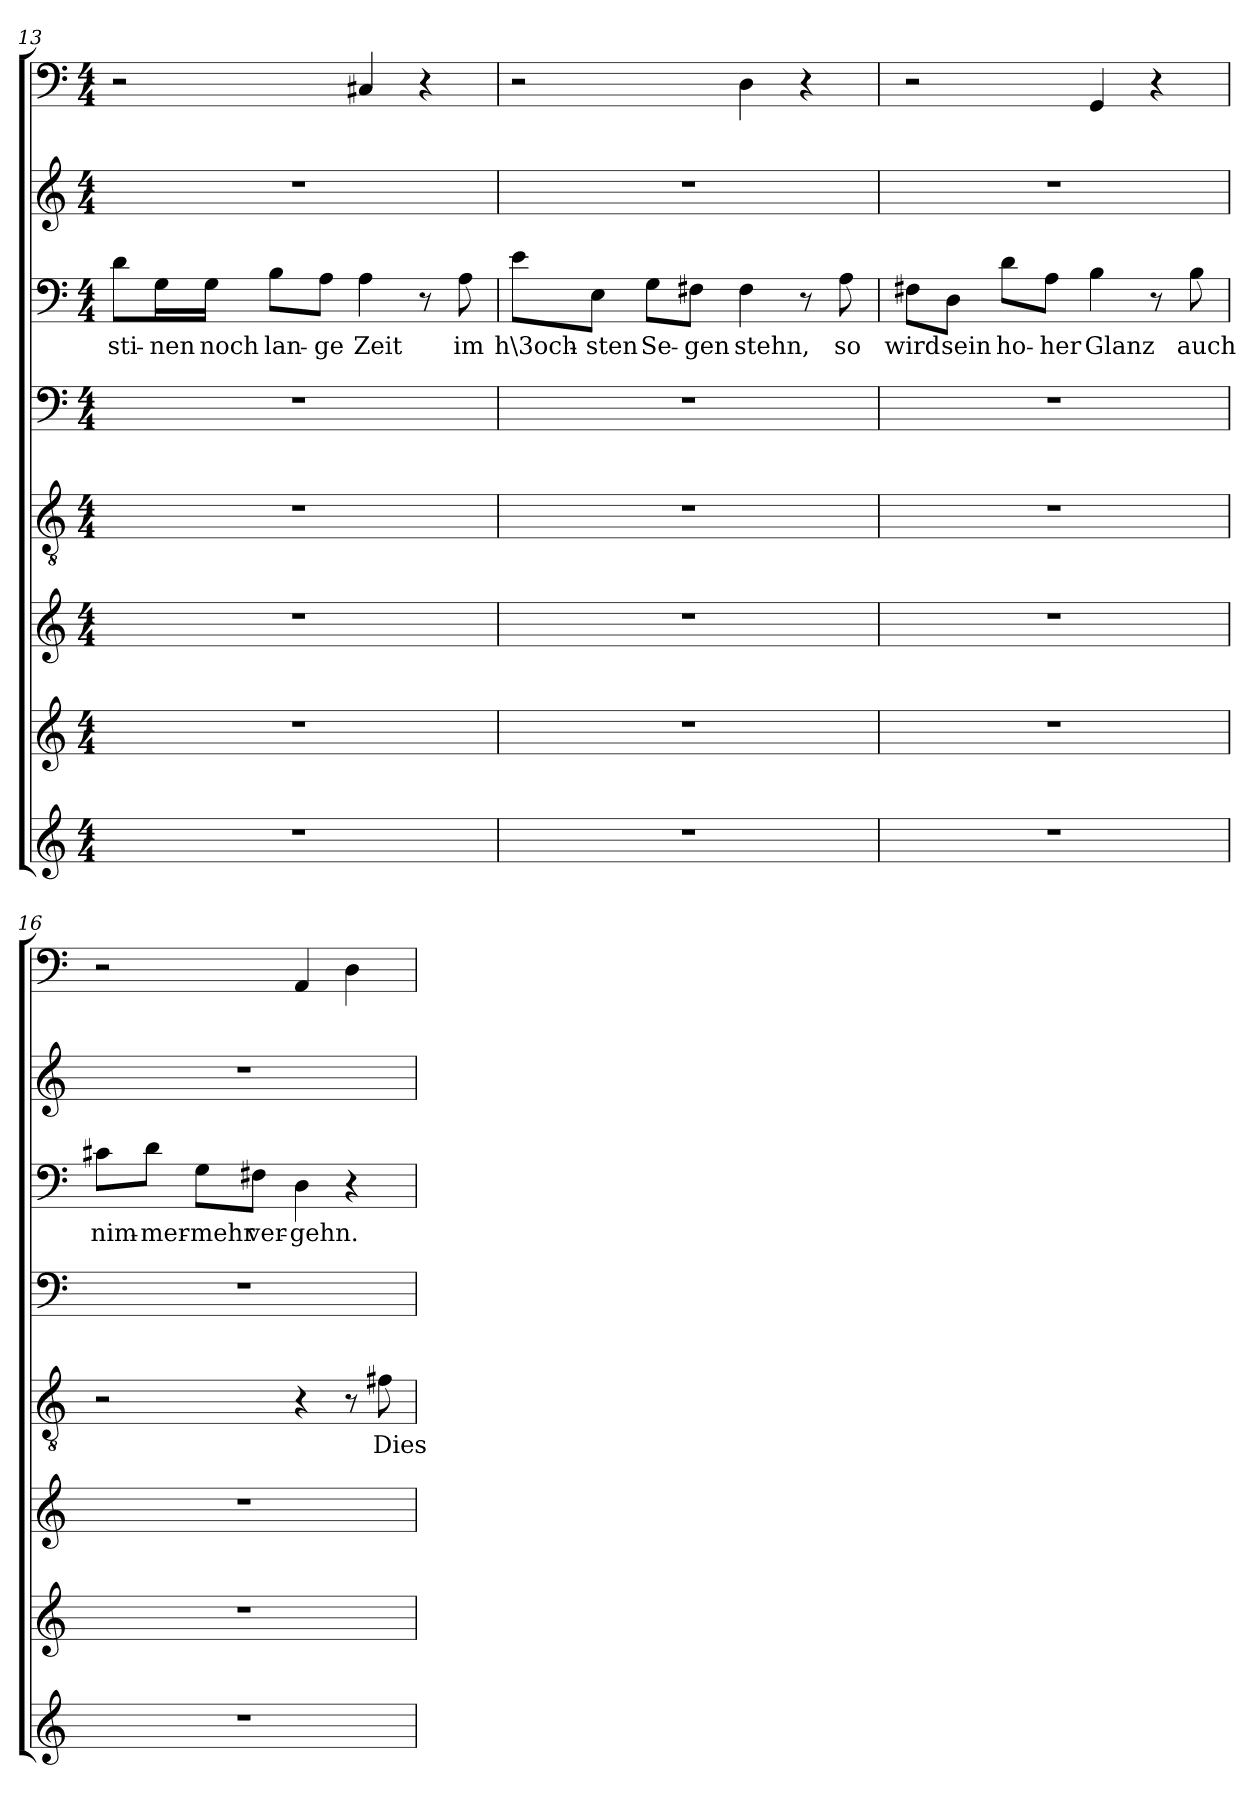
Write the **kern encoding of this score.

**kern	**kern	**kern	**kern	**text	**kern	**kern	**text	**kern	**kern
*part8	*part7	*part6	*part5	*part5	*part4	*part3	*part3	*part2	*part1
*staff8	*staff7	*staff6	*staff5	*staff5	*staff4	*staff3	*staff3	*staff2	*staff1
*clefG2	*clefG2	*clefG2	*clefGv2	*	*clefF4	*clefF4	*	*clefG2	*clefF4
*k[]	*k[]	*k[]	*k[]	*	*k[]	*k[]	*	*k[]	*k[]
*a:	*a:	*a:	*a:	*	*a:	*a:	*	*a:	*a:
*M4/4	*M4/4	*M4/4	*M4/4	*	*M4/4	*M4/4	*	*M4/4	*M4/4
=13	=13	=13	=13	=13	=13	=13	=13	=13	=13
1r	1r	1r	1r	.	1r	8d\L	-sti-	1r	2r
.	.	.	.	.	.	16G\L	-nen	.	.
.	.	.	.	.	.	16G\JJ	noch	.	.
.	.	.	.	.	.	8B\L	lan-	.	.
.	.	.	.	.	.	8A\J	-ge	.	.
.	.	.	.	.	.	4A\	Zeit	.	4C#X/
.	.	.	.	.	.	8r	.	.	4r
.	.	.	.	.	.	8A\	im	.	.
=14	=14	=14	=14	=14	=14	=14	=14	=14	=14
1r	1r	1r	1r	.	1r	8e\L	h\3och-	1r	2r
.	.	.	.	.	.	8E\J	-sten	.	.
.	.	.	.	.	.	8G\L	Se-	.	.
.	.	.	.	.	.	8F#X\J	-gen	.	.
.	.	.	.	.	.	4F#\	stehn,	.	4D\
.	.	.	.	.	.	8r	.	.	4r
.	.	.	.	.	.	8A\	so	.	.
=15	=15	=15	=15	=15	=15	=15	=15	=15	=15
1r	1r	1r	1r	.	1r	8F#X\L	wird	1r	2r
.	.	.	.	.	.	8D\J	sein	.	.
.	.	.	.	.	.	8d\L	ho-	.	.
.	.	.	.	.	.	8A\J	-her	.	.
.	.	.	.	.	.	4B\	Glanz	.	4GG/
.	.	.	.	.	.	8r	.	.	4r
.	.	.	.	.	.	8B\	auch	.	.
=16	=16	=16	=16	=16	=16	=16	=16	=16	=16
1r	1r	1r	2r	.	1r	8c#X\L	nim-	1r	2r
.	.	.	.	.	.	8d\J	-mer-	.	.
.	.	.	.	.	.	8G\L	-mehr	.	.
.	.	.	.	.	.	8F#X\J	ver-	.	.
.	.	.	4r	.	.	4D\	-gehn.	.	4AA/
.	.	.	8r	.	.	4r	.	.	4D\
.	.	.	8f#X\	Dies	.	.	.	.	.
=	=	=	=	=	=	=	=	=	=
*-	*-	*-	*-	*-	*-	*-	*-	*-	*-
